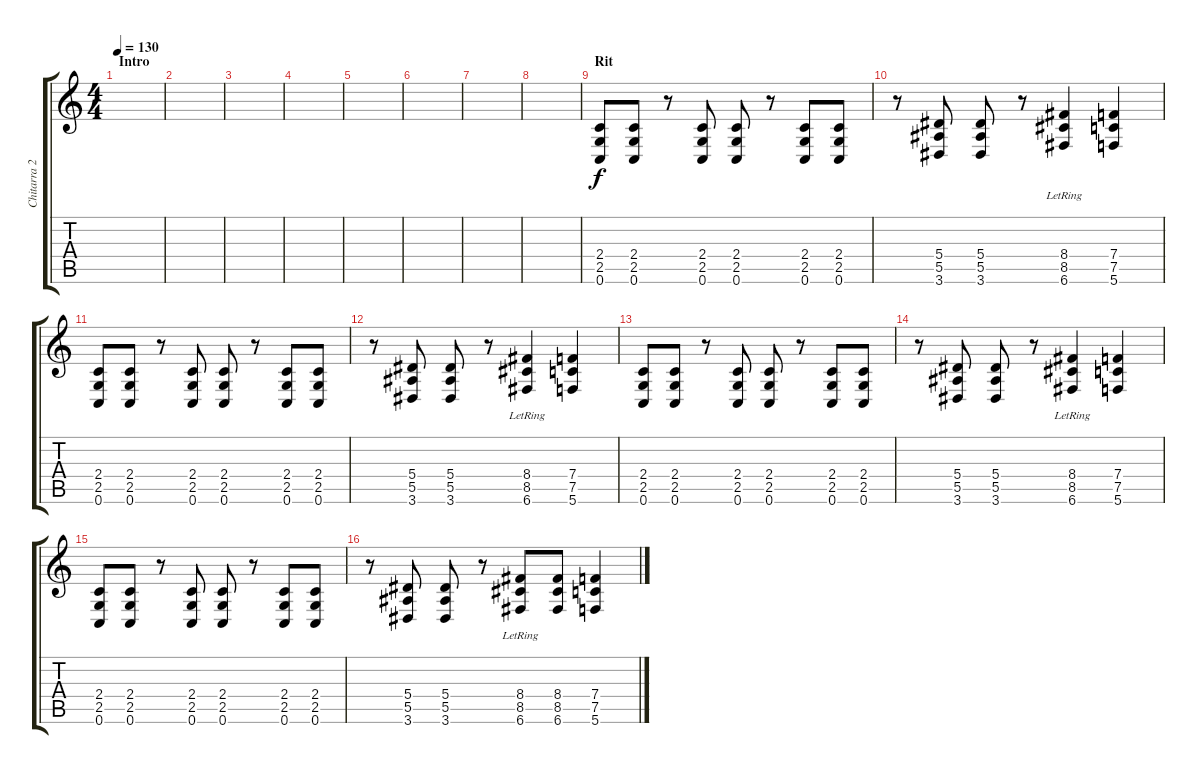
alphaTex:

\track ("Chitarra 2 Oct" "Chitarra 2") {instrument overdrivenguitar}
\staff {score tabs}
\tuning (C4 G3 Eb3 Bb2 F2 C2) {hide}
\ts (4 4)
\section ("" "Intro")
\tempo 130
\clef g2
\ks c
|
|
|
|
|
|
|
|
\section ("" "Rit")
(2.4 2.5 0.6).8 (2.4 2.5 0.6).8 r.8 (2.4 2.5 0.6).8 (2.4 2.5 0.6).8 r.8 (2.4 2.5 0.6).8 (2.4 2.5 0.6).8 |
r.8 (5.4 5.5 3.6).8 (5.4 5.5 3.6).8 r.8 (8.4{lr} 8.5{lr} 6.6{lr}).4 (7.4 7.5 5.6).4 |
(2.4 2.5 0.6).8 (2.4 2.5 0.6).8 r.8 (2.4 2.5 0.6).8 (2.4 2.5 0.6).8 r.8 (2.4 2.5 0.6).8 (2.4 2.5 0.6).8 |
r.8 (5.4 5.5 3.6).8 (5.4 5.5 3.6).8 r.8 (8.4{lr} 8.5{lr} 6.6{lr}).4 (7.4 7.5 5.6).4 |
(2.4 2.5 0.6).8 (2.4 2.5 0.6).8 r.8 (2.4 2.5 0.6).8 (2.4 2.5 0.6).8 r.8 (2.4 2.5 0.6).8 (2.4 2.5 0.6).8 |
r.8 (5.4 5.5 3.6).8 (5.4 5.5 3.6).8 r.8 (8.4{lr} 8.5{lr} 6.6{lr}).4 (7.4 7.5 5.6).4 |
(2.4 2.5 0.6).8 (2.4 2.5 0.6).8 r.8 (2.4 2.5 0.6).8 (2.4 2.5 0.6).8 r.8 (2.4 2.5 0.6).8 (2.4 2.5 0.6).8 |
r.8 (5.4 5.5 3.6).8 (5.4 5.5 3.6).8 r.8 (8.4{lr} 8.5{lr} 6.6{lr}).8 (8.4 8.5 6.6).8 (7.4 7.5 5.6).4
